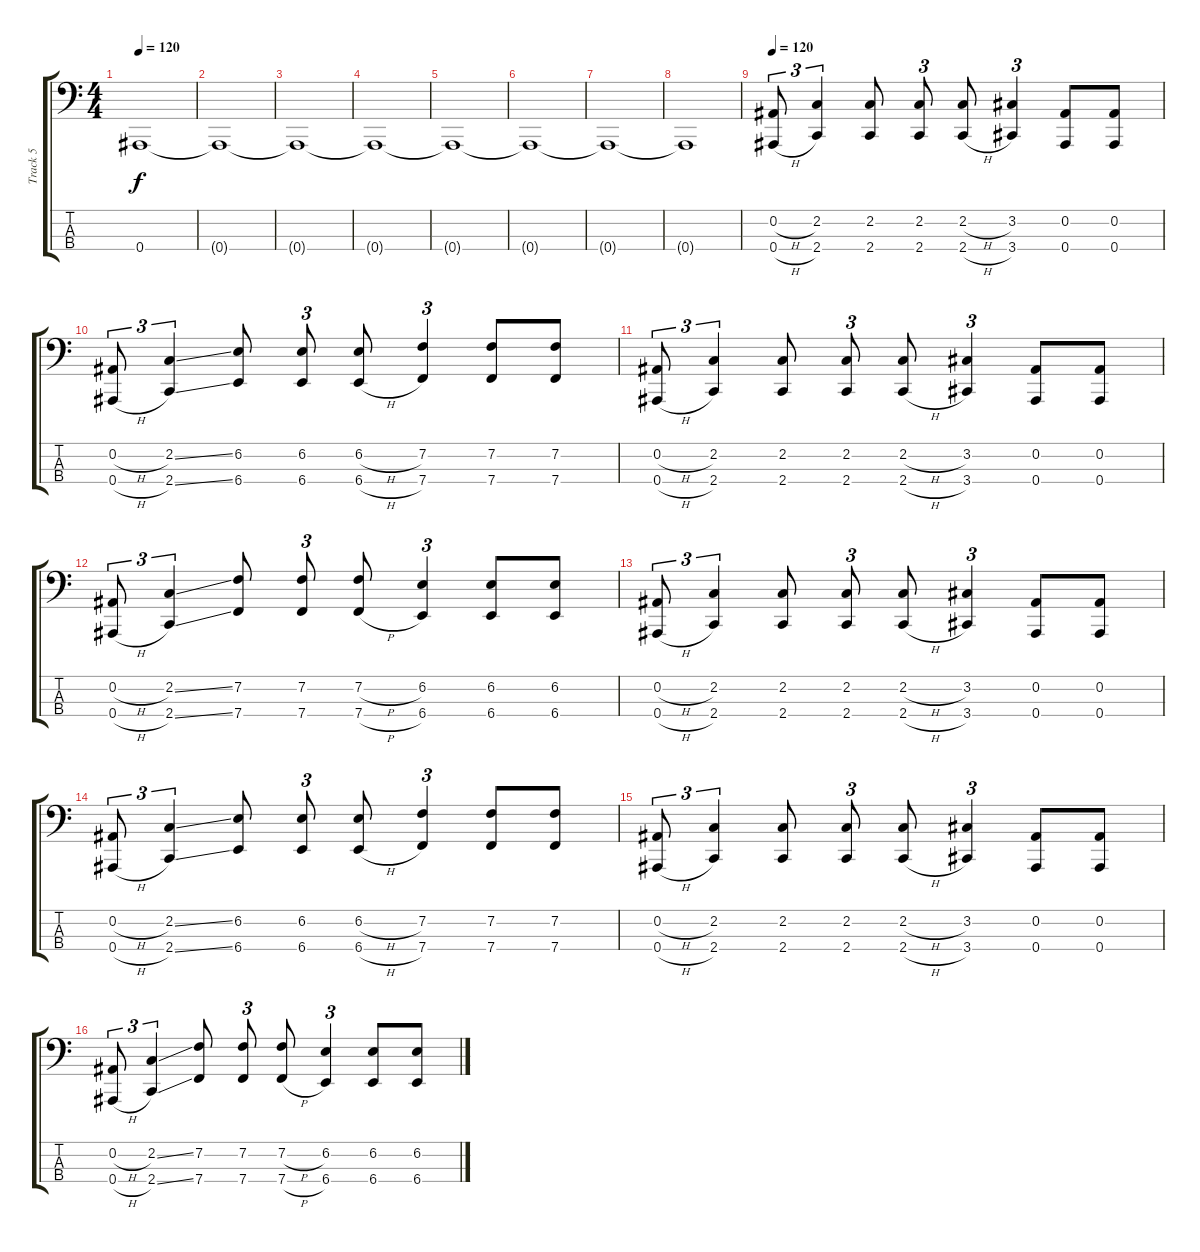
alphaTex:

\track ("Track 5" "Track 5") {instrument electricbasspick}
\staff {score tabs}
\tuning (Eb2 Bb1 F1 Bb0) {hide}
\ts (4 4)
\tempo 120
\clef f4
\ks c
0.4.1{dy f} |
0.4{t}.1 |
0.4{t}.1 |
0.4{t}.1 |
0.4{t}.1 |
0.4{t}.1 |
0.4{t}.1 |
0.4{t}.1 |
\tempo 120
(0.2{h} 0.4{h}).8{tu (3 2)} (2.2 2.4).4{tu (3 2)} (2.2 2.4).8 (2.2 2.4).8{tu (3 2)} (2.2{h} 2.4{h}).8 (3.2 3.4).4{tu (3 2)} (0.2 0.4).8 (0.2 0.4).8 |
(0.2{h} 0.4{h}).8{tu (3 2)} (2.2{ss} 2.4{ss}).4{tu (3 2)} (6.2 6.4).8 (6.2 6.4).8{tu (3 2)} (6.2{h} 6.4{h}).8 (7.2 7.4).4{tu (3 2)} (7.2 7.4).8 (7.2 7.4).8 |
(0.2{h} 0.4{h}).8{tu (3 2)} (2.2 2.4).4{tu (3 2)} (2.2 2.4).8 (2.2 2.4).8{tu (3 2)} (2.2{h} 2.4{h}).8 (3.2 3.4).4{tu (3 2)} (0.2 0.4).8 (0.2 0.4).8 |
(0.2{h} 0.4{h}).8{tu (3 2)} (2.2{ss} 2.4{ss}).4{tu (3 2)} (7.2 7.4).8 (7.2 7.4).8{tu (3 2)} (7.2{h} 7.4{h}).8 (6.2 6.4).4{tu (3 2)} (6.2 6.4).8 (6.2 6.4).8 |
(0.2{h} 0.4{h}).8{tu (3 2)} (2.2 2.4).4{tu (3 2)} (2.2 2.4).8 (2.2 2.4).8{tu (3 2)} (2.2{h} 2.4{h}).8 (3.2 3.4).4{tu (3 2)} (0.2 0.4).8 (0.2 0.4).8 |
(0.2{h} 0.4{h}).8{tu (3 2)} (2.2{ss} 2.4{ss}).4{tu (3 2)} (6.2 6.4).8 (6.2 6.4).8{tu (3 2)} (6.2{h} 6.4{h}).8 (7.2 7.4).4{tu (3 2)} (7.2 7.4).8 (7.2 7.4).8 |
(0.2{h} 0.4{h}).8{tu (3 2)} (2.2 2.4).4{tu (3 2)} (2.2 2.4).8 (2.2 2.4).8{tu (3 2)} (2.2{h} 2.4{h}).8 (3.2 3.4).4{tu (3 2)} (0.2 0.4).8 (0.2 0.4).8 |
(0.2{h} 0.4{h}).8{tu (3 2)} (2.2{ss} 2.4{ss}).4{tu (3 2)} (7.2 7.4).8 (7.2 7.4).8{tu (3 2)} (7.2{h} 7.4{h}).8 (6.2 6.4).4{tu (3 2)} (6.2 6.4).8 (6.2 6.4).8
